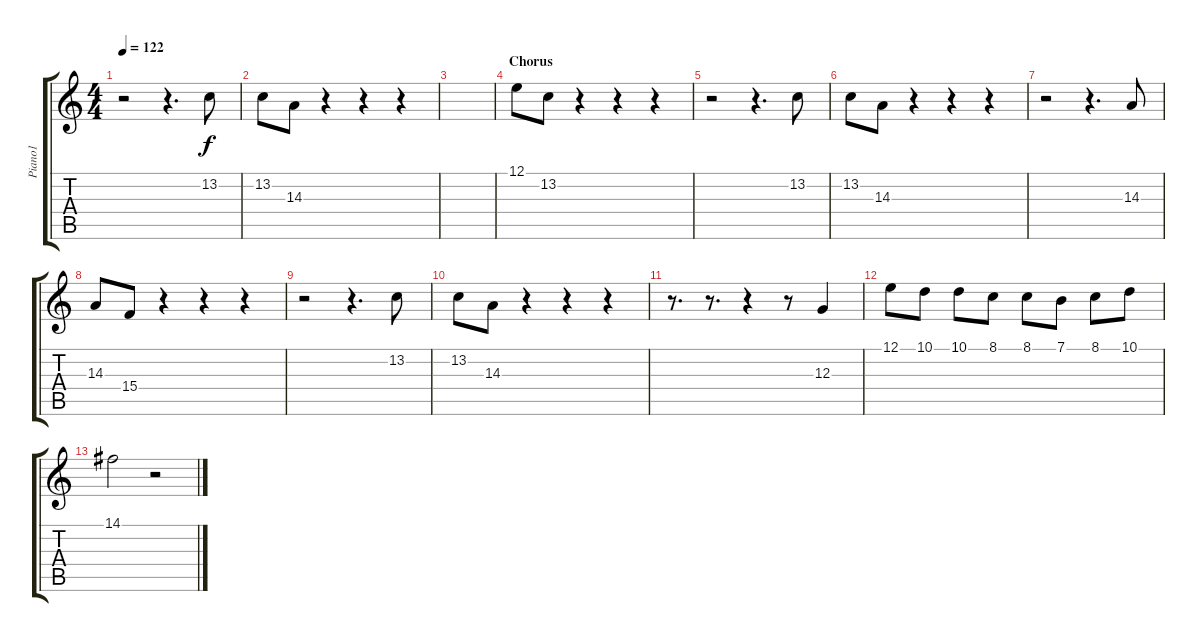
\track ("Piano1" "Piano1") {instrument acousticgrandpiano}
\staff {score tabs}
\tuning (E4 B3 G3 D3 A2 E2) {hide}
\ts (4 4)
\tempo 122
\clef g2
\ks c
r.2{dy f} r.4{d} 13.2.8 |
13.2.8 14.3.8 r.4 r.4 r.4 |
|
\section ("" "Chorus")
12.1.8 13.2.8 r.4 r.4 r.4 |
r.2 r.4{d} 13.2.8 |
13.2.8 14.3.8 r.4 r.4 r.4 |
r.2 r.4{d} 14.3.8 |
14.3.8 15.4.8 r.4 r.4 r.4 |
r.2 r.4{d} 13.2.8 |
13.2.8 14.3.8 r.4 r.4 r.4 |
r.8{d} r.8{d} r.4 r.8 12.3.4 |
12.1.8 10.1.8 10.1.8 8.1.8 8.1.8 7.1.8 8.1.8 10.1.8 |
14.1.2 r.2
